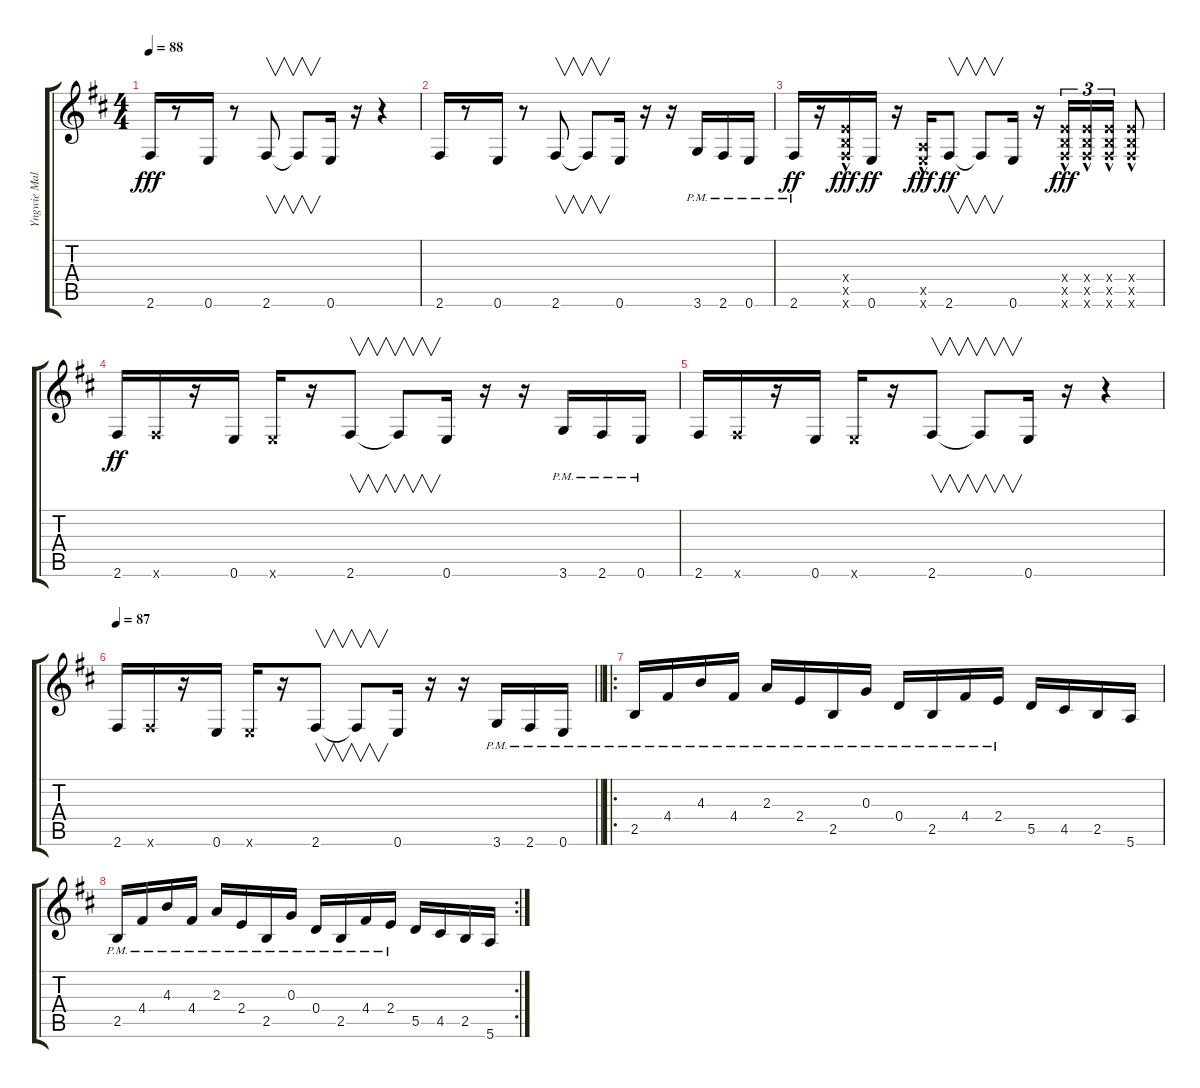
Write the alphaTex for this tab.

\track ("Yngwie Malmsteen-2" "Yngwie Mal") {instrument overdrivenguitar}
\staff {score tabs}
\tuning (E4 B3 G3 D3 A2 E2) {hide}
\ts (4 4)
\tempo 88
\clef g2
\ks d
2.6.16{dy fff} r.8 0.6.16 r.8 2.6.8{v} 2.6{t}.8{v} 0.6.16 r.16 r.4 |
2.6.16 r.8 0.6.16 r.8 2.6.8{v} 2.6{t}.8{v} 0.6.16 r.16 r.16 3.6{pm}.16 2.6{pm}.16 0.6{pm}.16 |
2.6{pm}.16{dy ff} r.16 (2.4{hac x} 2.5{hac x} 2.6{hac x}).16{dy fff} 0.6.16{dy ff} r.16 (0.5{hac x} 0.6{hac x}).16{dy fff} 2.6.8{v dy ff} 2.6{t}.8{v} 0.6.16 r.16 (2.4{hac x} 2.5{hac x} 2.6{hac x}).16{tu (3 2) dy fff} (2.4{hac x} 2.5{hac x} 2.6{hac x}).16{tu (3 2)} (2.4{hac x} 2.5{hac x} 2.6{hac x}).16{tu (3 2)} (2.4{hac x} 2.5{hac x} 2.6{hac x}).8 |
2.6.16{dy ff} 2.6{x}.16 r.16 0.6.16 0.6{x}.16 r.16 2.6.8{v} 2.6{t}.8{v} 0.6.16 r.16 r.16 3.6{pm}.16 2.6{pm}.16 0.6{pm}.16 |
2.6.16 2.6{x}.16 r.16 0.6.16 0.6{x}.16 r.16 2.6.8{v} 2.6{t}.8{v} 0.6.16 r.16 r.4 |
\tempo 87
\barLineRight lightlight
2.6.16 2.6{x}.16 r.16 0.6.16 0.6{x}.16 r.16 2.6.8{v} 2.6{t}.8{v} 0.6.16 r.16 r.16 3.6{pm}.16 2.6{pm}.16 0.6{pm}.16 |
\ro
2.5{pm}.16 4.4{pm}.16 4.3{pm}.16 4.4{pm}.16 2.3{pm}.16 2.4{pm}.16 2.5{pm}.16 0.3{pm}.16 0.4{pm}.16 2.5{pm}.16 4.4{pm}.16 2.4{pm}.16 5.5.16 4.5.16 2.5.16 5.6.16 |
\rc 2
2.5{pm}.16 4.4{pm}.16 4.3{pm}.16 4.4{pm}.16 2.3{pm}.16 2.4{pm}.16 2.5{pm}.16 0.3{pm}.16 0.4{pm}.16 2.5{pm}.16 4.4{pm}.16 2.4{pm}.16 5.5.16 4.5.16 2.5.16 5.6.16
